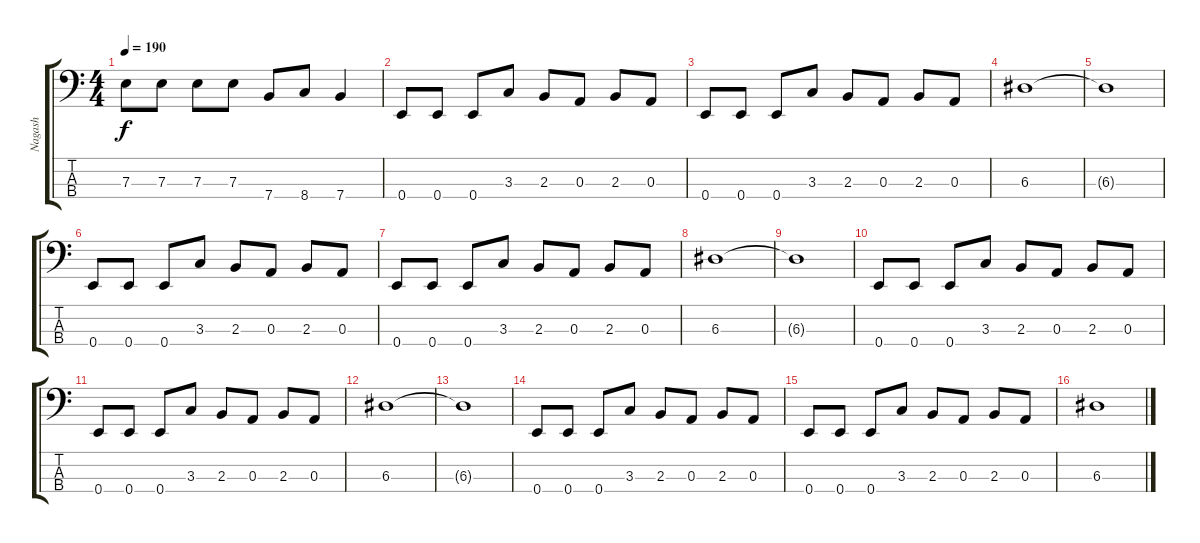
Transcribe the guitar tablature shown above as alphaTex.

\track ("Nagash" "Nagash") {instrument electricbassfinger}
\staff {score tabs}
\tuning (G2 D2 A1 E1) {hide}
\ts (4 4)
\tempo 190
\clef f4
\ks c
7.3.8{dy f} 7.3.8 7.3.8 7.3.8 7.4.8 8.4.8 7.4.4 |
0.4.8 0.4.8 0.4.8 3.3.8 2.3.8 0.3.8 2.3.8 0.3.8 |
0.4.8 0.4.8 0.4.8 3.3.8 2.3.8 0.3.8 2.3.8 0.3.8 |
6.3.1 |
6.3{t}.1 |
0.4.8 0.4.8 0.4.8 3.3.8 2.3.8 0.3.8 2.3.8 0.3.8 |
0.4.8 0.4.8 0.4.8 3.3.8 2.3.8 0.3.8 2.3.8 0.3.8 |
6.3.1 |
6.3{t}.1 |
0.4.8 0.4.8 0.4.8 3.3.8 2.3.8 0.3.8 2.3.8 0.3.8 |
0.4.8 0.4.8 0.4.8 3.3.8 2.3.8 0.3.8 2.3.8 0.3.8 |
6.3.1 |
6.3{t}.1 |
0.4.8 0.4.8 0.4.8 3.3.8 2.3.8 0.3.8 2.3.8 0.3.8 |
0.4.8 0.4.8 0.4.8 3.3.8 2.3.8 0.3.8 2.3.8 0.3.8 |
6.3.1
